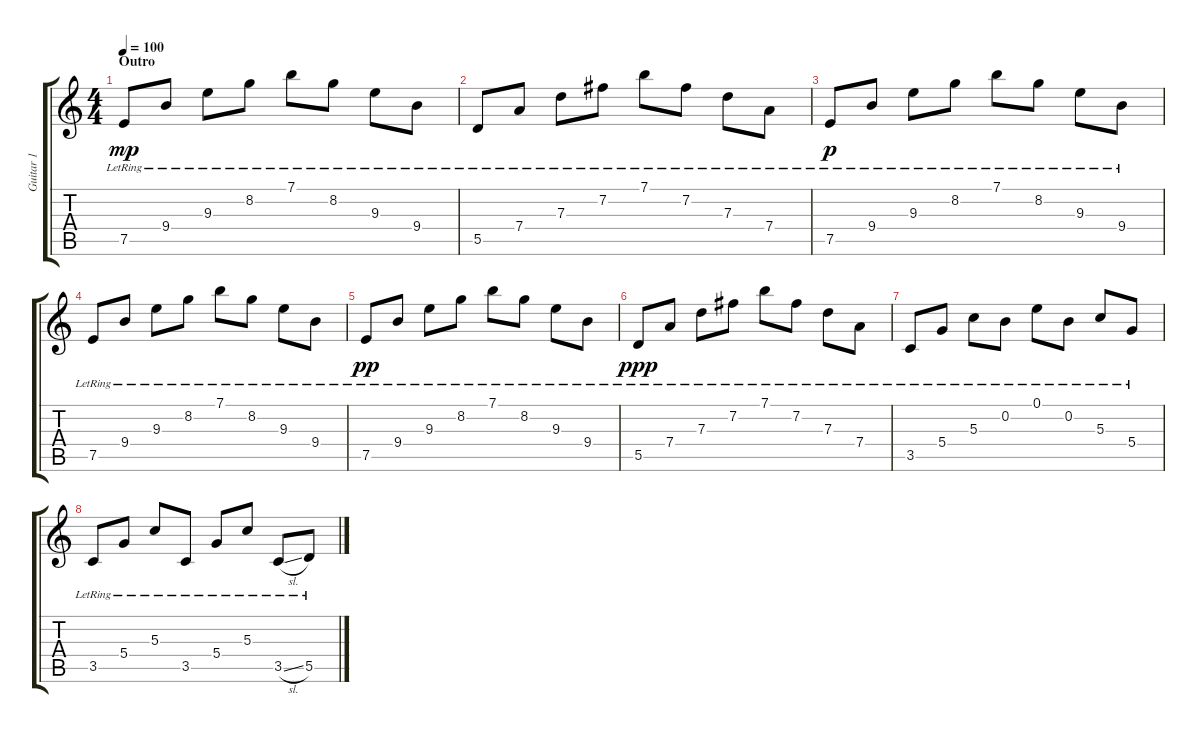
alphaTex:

\track ("Guitar 1" "Guitar 1") {instrument distortionguitar}
\staff {score tabs}
\tuning (E4 B3 G3 D3 A2 E2) {hide}
\ts (4 4)
\section ("" "Outro")
\tempo 100
\clef g2
\ks c
7.5{lr}.8{dy mp} 9.4{lr}.8 9.3{lr}.8 8.2{lr}.8 7.1{lr}.8 8.2{lr}.8 9.3{lr}.8 9.4{lr}.8 |
5.5{lr}.8 7.4{lr}.8 7.3{lr}.8 7.2{lr}.8 7.1{lr}.8 7.2{lr}.8 7.3{lr}.8 7.4{lr}.8 |
7.5{lr}.8{dy p} 9.4{lr}.8 9.3{lr}.8 8.2{lr}.8 7.1{lr}.8 8.2{lr}.8 9.3{lr}.8 9.4{lr}.8 |
7.5{lr}.8 9.4{lr}.8 9.3{lr}.8 8.2{lr}.8 7.1{lr}.8 8.2{lr}.8 9.3{lr}.8 9.4{lr}.8 |
7.5{lr}.8{dy pp} 9.4{lr}.8 9.3{lr}.8 8.2{lr}.8 7.1{lr}.8 8.2{lr}.8 9.3{lr}.8 9.4{lr}.8 |
5.5{lr}.8{dy ppp} 7.4{lr}.8 7.3{lr}.8 7.2{lr}.8 7.1{lr}.8 7.2{lr}.8 7.3{lr}.8 7.4{lr}.8 |
3.5{lr}.8 5.4{lr}.8 5.3{lr}.8 0.2{lr}.8 0.1{lr}.8 0.2{lr}.8 5.3{lr}.8 5.4{lr}.8 |
3.5{lr}.8 5.4{lr}.8 5.3{lr}.8 3.5{lr}.8 5.4{lr}.8 5.3{lr}.8 3.5{sl lr}.8 5.5{lr}.8
